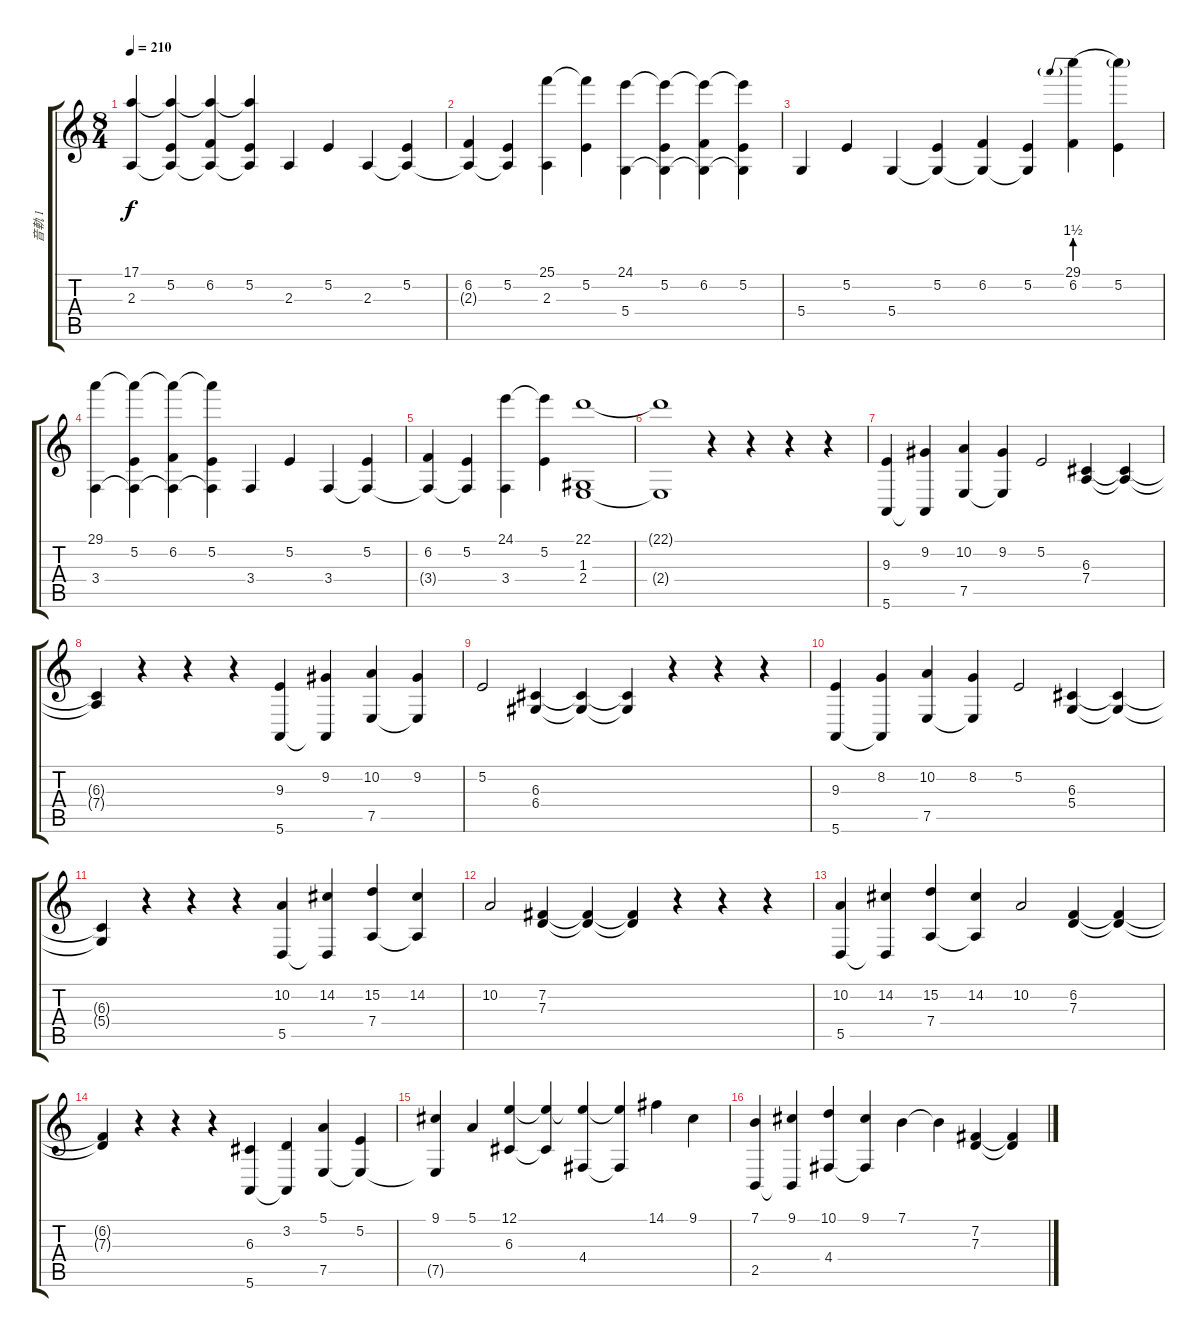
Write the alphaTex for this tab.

\track ("音軌 1" "音軌 1") {instrument acousticgrandpiano}
\staff {score tabs}
\tuning (E4 B3 G3 D3 A2 E2) {hide}
\ts (8 4)
\tempo 210
\clef g2
\ks c
(17.1 2.3).4{dy f instrument acousticgrandpiano} (17.1{t} 5.2 2.3{t}).4 (17.1{t} 6.2 2.3{t}).4 (17.1{t} 5.2 2.3{t}).4 2.3.4 5.2.4 2.3.4 (5.2 2.3{t}).4 |
(6.2 2.3{t}).4 (5.2 2.3{t}).4 (25.1 2.3).4 (25.1{t} 5.2).4 (24.1 5.4).4 (24.1{t} 5.2 5.4{t}).4 (24.1{t} 6.2 5.4{t}).4 (24.1{t} 5.2 5.4{t}).4 |
5.4.4 5.2.4 5.4.4 (5.2 5.4{t}).4 (6.2 5.4{t}).4 (5.2 5.4{t}).4 (29.1{be (prebend 0 6 60 6)} 6.2).4 (29.1{t} 5.2).4 |
(29.1 3.4).4 (29.1{t} 5.2 3.4{t}).4 (29.1{t} 6.2 3.4{t}).4 (29.1{t} 5.2 3.4{t}).4 3.4.4 5.2.4 3.4.4 (5.2 3.4{t}).4 |
(6.2 3.4{t}).4 (5.2 3.4{t}).4 (24.1 3.4).4 (24.1{t} 5.2).4 (22.1 1.3 2.4).1 |
(22.1{t} 2.4{t}).1 r.4 r.4 r.4 r.4 |
(9.3 5.6).4 (9.2 5.6{t}).4 (10.2 7.5).4 (9.2 7.5{t}).4 5.2.2 (6.3 7.4).4 (6.3{t} 7.4{t}).4 |
(6.3{t} 7.4{t}).4 r.4 r.4 r.4 (9.3 5.6).4 (9.2 5.6{t}).4 (10.2 7.5).4 (9.2 7.5{t}).4 |
5.2.2 (6.3 6.4).4 (6.3{t} 6.4{t}).4 (6.3{t} 6.4{t}).4 r.4 r.4 r.4 |
(9.3 5.6).4 (8.2 5.6{t}).4 (10.2 7.5).4 (8.2 7.5{t}).4 5.2.2 (6.3 5.4).4 (6.3{t} 5.4{t}).4 |
(6.3{t} 5.4{t}).4 r.4 r.4 r.4 (10.2 5.5).4 (14.2 5.5{t}).4 (15.2 7.4).4 (14.2 7.4{t}).4 |
10.2.2 (7.2 7.3).4 (7.2{t} 7.3{t}).4 (7.2{t} 7.3{t}).4 r.4 r.4 r.4 |
(10.2 5.5).4 (14.2 5.5{t}).4 (15.2 7.4).4 (14.2 7.4{t}).4 10.2.2 (6.2 7.3).4 (6.2{t} 7.3{t}).4 |
(6.2{t} 7.3{t}).4 r.4 r.4 r.4 (6.3 5.6).4 (3.2 5.6{t}).4 (5.1 7.5).4 (5.2 7.5{t}).4 |
(9.1 7.5{t}).4 5.1.4 (12.1 6.3).4 (12.1{t} 6.3{t}).4 (12.1{t} 4.4).4 (12.1{t} 4.4{t}).4 14.1.4 9.1.4 |
(7.1 2.5).4 (9.1 2.5{t}).4 (10.1 4.4).4 (9.1 4.4{t}).4 7.1.4 7.1{t}.4 (7.2 7.3).4 (7.2{t} 7.3{t}).4
